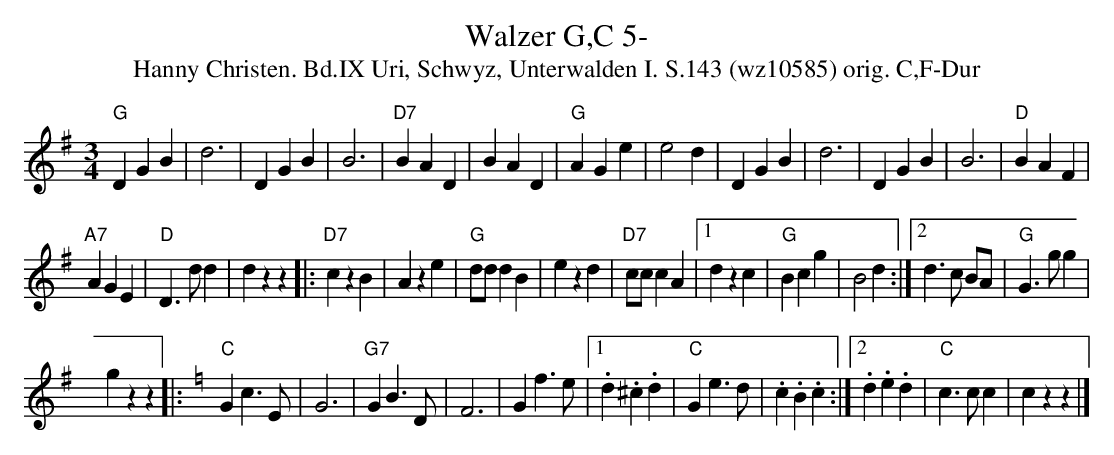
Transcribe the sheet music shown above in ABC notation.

X:1
T:Walzer G,C 5-
T:Hanny Christen. Bd.IX Uri, Schwyz, Unterwalden I. S.143 (wz10585) orig. C,F-Dur
M:3/4
L:1/4
K:G
"G"DGB | d3 | DGB | B3 | "D7"BAD | BAD | "G"AGe | e2d | DGB | d3 | DGB | B3 | "D"BAF |
"A7"AGE | "D"D>dd | d zz |: "D7"czB | Aze | "G"d/2d/2 dB | ezd | "D7"c/2c/2 cA |1 dzc | "G"Bcg | B2d:|2 d>c B/A/ | "G"G>g g |
gzz |: [K:Cmaj] "C"Gc>E | G3 | "G7"GB>D | F3 | Gf>e |1 .d.^c.d | "C"Ge>d | .c.B.c :|2 .d.e.d | "C"c>cc | czz |]
